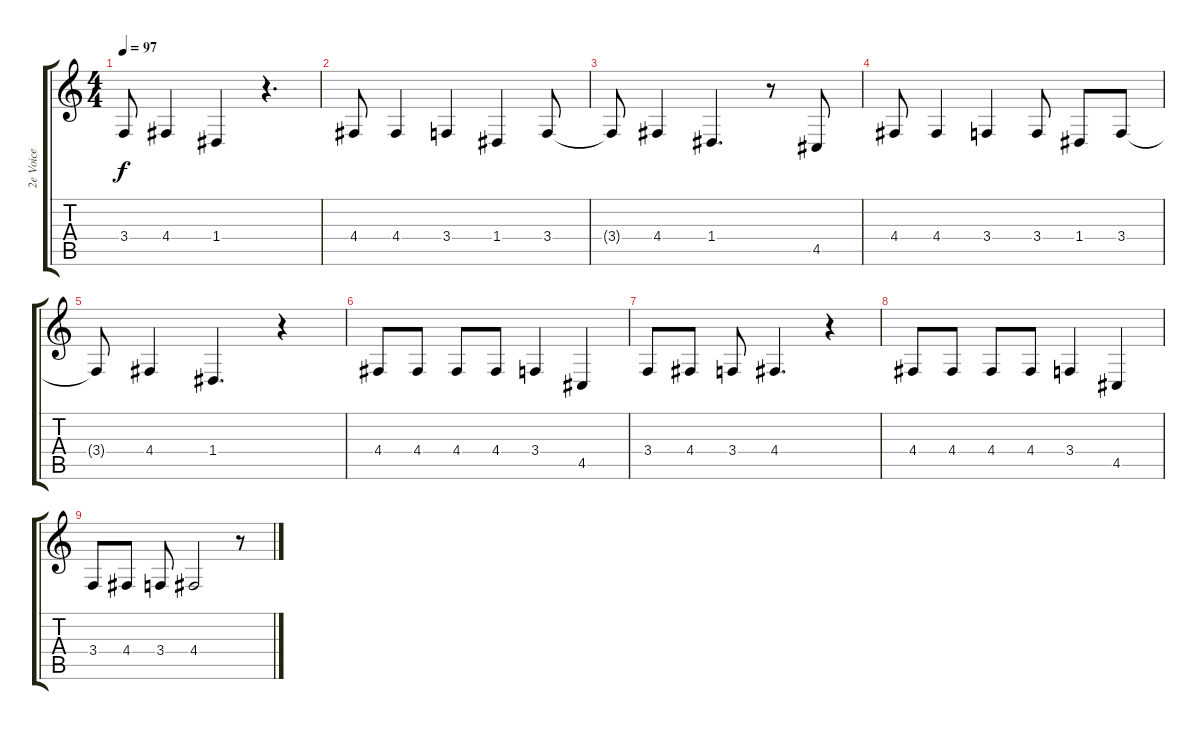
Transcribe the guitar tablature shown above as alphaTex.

\track ("2e Voice     Jody Porter" "2e Voice  ") {instrument altosax}
\staff {score tabs}
\tuning (E4 B3 G3 D3 A2 E2) {hide}
\ts (4 4)
\tempo 97
\clef g2
\ks c
3.4.8{dy f} 4.4.4 1.4.4 r.4{d} |
4.4.8 4.4.4 3.4.4 1.4.4 3.4.8 |
3.4{t}.8 4.4.4 1.4.4{d} r.8 4.5.8 |
4.4.8 4.4.4 3.4.4 3.4.8 1.4.8 3.4.8 |
3.4{t}.8 4.4.4 1.4.4{d} r.4 |
4.4.8 4.4.8 4.4.8 4.4.8 3.4.4 4.5.4 |
3.4.8 4.4.8 3.4.8 4.4.4{d} r.4 |
4.4.8 4.4.8 4.4.8 4.4.8 3.4.4 4.5.4 |
3.4.8 4.4.8 3.4.8 4.4.2 r.8
